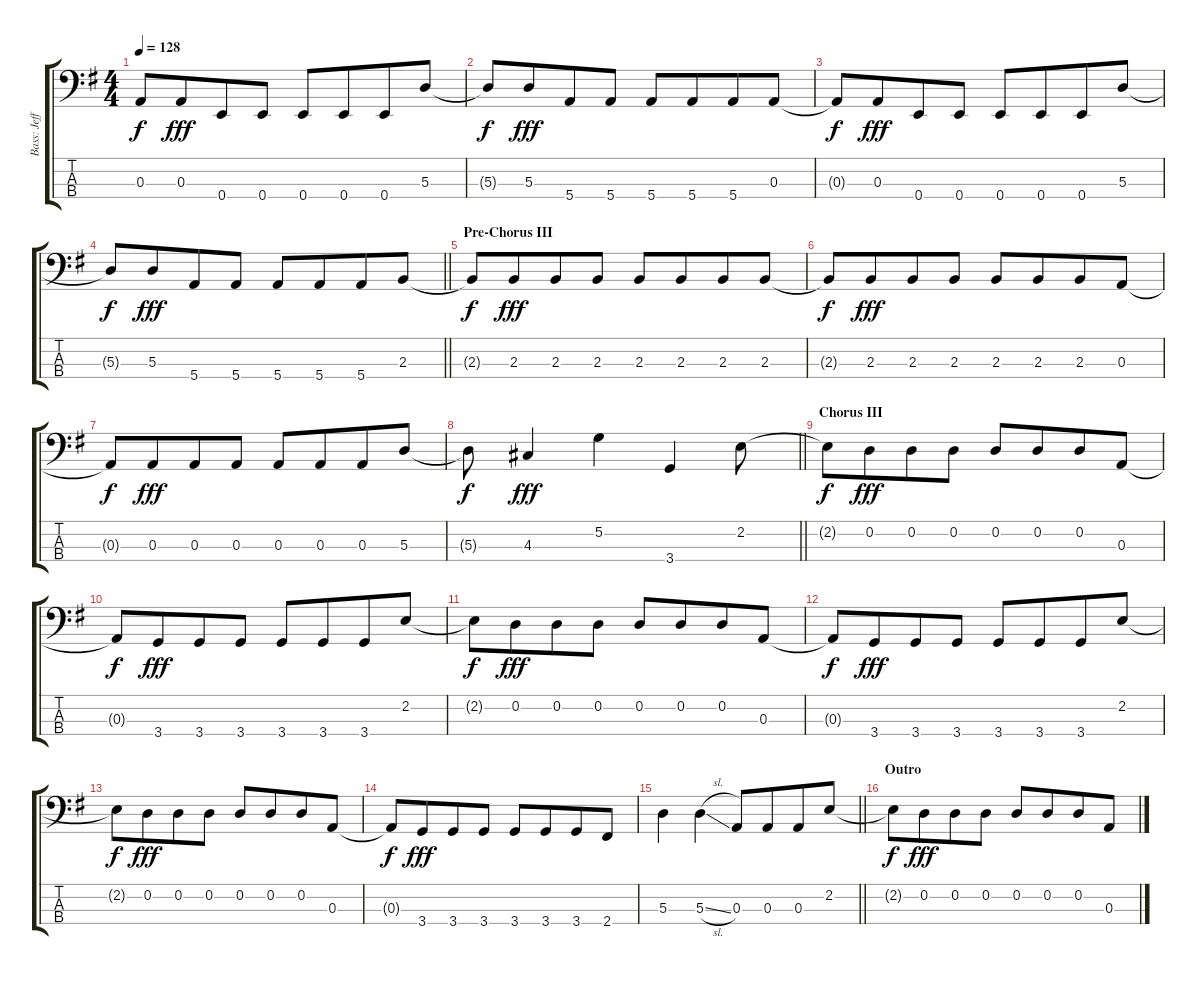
\track ("Bass: Jeff" "Bass: Jeff") {instrument electricbassfinger}
\staff {score tabs}
\tuning (G2 D2 A1 E1) {hide}
\ts (4 4)
\tempo 128
\clef f4
\ks g
0.3{t}.8{dy f} 0.3.8{dy fff beam merge} 0.4.8 0.4.8 0.4.8 0.4.8{beam merge} 0.4.8 5.3.8 |
5.3{t}.8{dy f} 5.3.8{dy fff beam merge} 5.4.8 5.4.8 5.4.8 5.4.8{beam merge} 5.4.8 0.3.8 |
0.3{t}.8{dy f} 0.3.8{dy fff beam merge} 0.4.8 0.4.8 0.4.8 0.4.8{beam merge} 0.4.8 5.3.8 |
\barLineRight lightlight
5.3{t}.8{dy f} 5.3.8{dy fff beam merge} 5.4.8 5.4.8 5.4.8 5.4.8{beam merge} 5.4.8 2.3.8 |
\section ("" "Pre-Chorus III")
2.3{t}.8{dy f} 2.3.8{dy fff beam merge} 2.3.8 2.3.8 2.3.8 2.3.8{beam merge} 2.3.8 2.3.8 |
2.3{t}.8{dy f} 2.3.8{dy fff beam merge} 2.3.8 2.3.8 2.3.8 2.3.8{beam merge} 2.3.8 0.3.8 |
0.3{t}.8{dy f} 0.3.8{dy fff beam merge} 0.3.8 0.3.8 0.3.8 0.3.8{beam merge} 0.3.8 5.3.8 |
\barLineRight lightlight
5.3{t}.8{dy f} 4.3.4{dy fff} 5.2.4 3.4.4 2.2.8 |
\section ("" "Chorus III")
2.2{t}.8{dy f} 0.2.8{dy fff beam merge} 0.2.8 0.2.8 0.2.8 0.2.8{beam merge} 0.2.8 0.3.8 |
0.3{t}.8{dy f} 3.4.8{dy fff beam merge} 3.4.8 3.4.8 3.4.8 3.4.8{beam merge} 3.4.8 2.2.8 |
2.2{t}.8{dy f} 0.2.8{dy fff beam merge} 0.2.8 0.2.8 0.2.8 0.2.8{beam merge} 0.2.8 0.3.8 |
0.3{t}.8{dy f} 3.4.8{dy fff beam merge} 3.4.8 3.4.8 3.4.8 3.4.8{beam merge} 3.4.8 2.2.8 |
2.2{t}.8{dy f} 0.2.8{dy fff beam merge} 0.2.8 0.2.8 0.2.8 0.2.8{beam merge} 0.2.8 0.3.8 |
0.3{t}.8{dy f} 3.4.8{dy fff beam merge} 3.4.8 3.4.8 3.4.8 3.4.8{beam merge} 3.4.8 2.4.8 |
\barLineRight lightlight
5.3.4 5.3{sl}.4 0.3.8 0.3.8{beam merge} 0.3.8 2.2.8 |
\section ("" "Outro")
2.2{t}.8{dy f} 0.2.8{dy fff beam merge} 0.2.8 0.2.8 0.2.8 0.2.8{beam merge} 0.2.8 0.3.8
